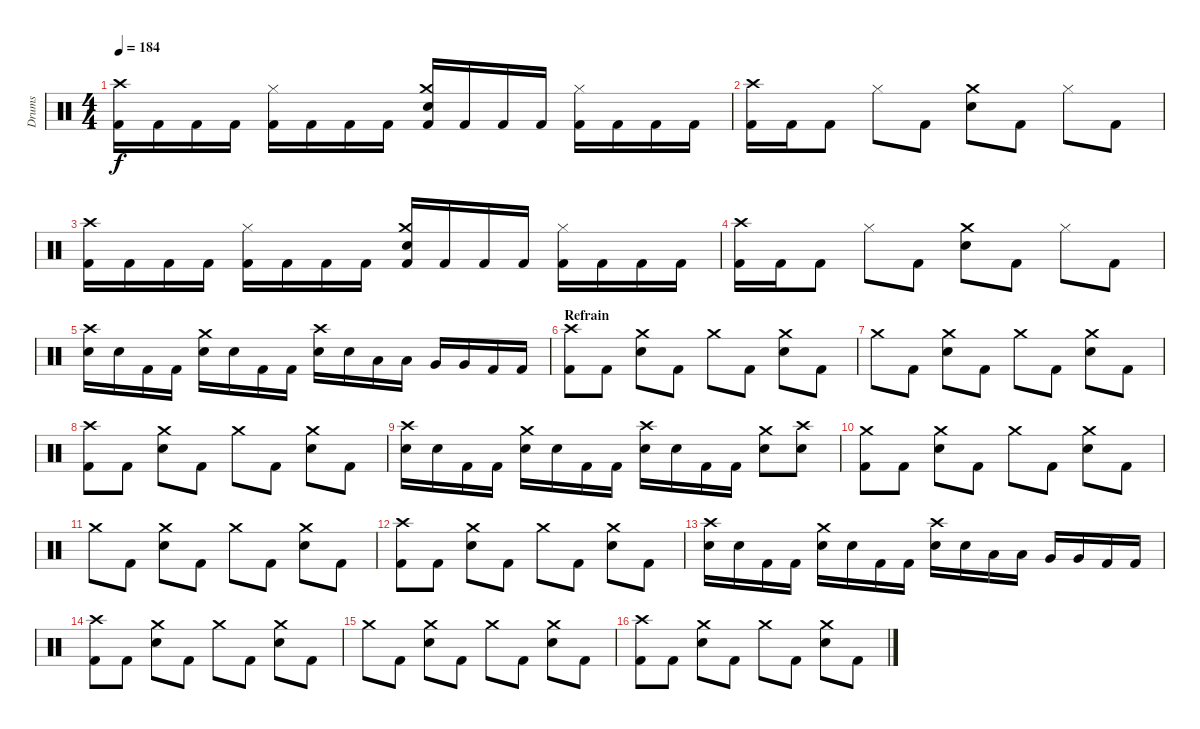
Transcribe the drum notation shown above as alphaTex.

\track ("Drums" "Drums") {instrument percussion}
\staff {score}
\articulation defaults
\ts (4 4)
\tempo 184
\clef neutral
\ks c
("Crash high (hit)" "Kick (hit) 2").16{dy f} "Kick (hit) 2".16 "Kick (hit) 2".16 "Kick (hit) 2".16 ("Hi-Hat (closed)" "Kick (hit) 2").16 "Kick (hit) 2".16 "Kick (hit) 2".16 "Kick (hit) 2".16 ("Crash medium (hit)" "Electric Snare (hit)" "Kick (hit) 2").16 "Kick (hit) 2".16 "Kick (hit) 2".16 "Kick (hit) 2".16 ("Hi-Hat (closed)" "Kick (hit) 2").16 "Kick (hit) 2".16 "Kick (hit) 2".16 "Kick (hit) 2".16 |
("Crash high (hit)" "Kick (hit) 2").16 "Kick (hit) 2".16 "Kick (hit) 2".8 "Hi-Hat (closed)".8 "Kick (hit) 2".8 ("Crash medium (hit)" "Electric Snare (hit)").8 "Kick (hit) 2".8 "Hi-Hat (closed)".8 "Kick (hit) 2".8 |
("Crash high (hit)" "Kick (hit) 2").16 "Kick (hit) 2".16 "Kick (hit) 2".16 "Kick (hit) 2".16 ("Hi-Hat (closed)" "Kick (hit) 2").16 "Kick (hit) 2".16 "Kick (hit) 2".16 "Kick (hit) 2".16 ("Crash medium (hit)" "Electric Snare (hit)" "Kick (hit) 2").16 "Kick (hit) 2".16 "Kick (hit) 2".16 "Kick (hit) 2".16 ("Hi-Hat (closed)" "Kick (hit) 2").16 "Kick (hit) 2".16 "Kick (hit) 2".16 "Kick (hit) 2".16 |
("Crash high (hit)" "Kick (hit) 2").16 "Kick (hit) 2".16 "Kick (hit) 2".8 "Hi-Hat (closed)".8 "Kick (hit) 2".8 ("Crash medium (hit)" "Electric Snare (hit)").8 "Kick (hit) 2".8 "Hi-Hat (closed)".8 "Kick (hit) 2".8 |
("Crash high (hit)" "Electric Snare (hit)").16 "Electric Snare (hit)".16 "Kick (hit) 2".16 "Kick (hit) 2".16 ("Crash medium (hit)" "Electric Snare (hit)").16 "Electric Snare (hit)".16 "Kick (hit) 2".16 "Kick (hit) 2".16 ("Crash high (hit)" "Electric Snare (hit)").16 "Electric Snare (hit)".16 "Low Tom (hit)".16 "Low Tom (hit)".16 "Very Low Tom (hit)".16 "Very Low Tom (hit)".16 "Kick (hit) 2".16 "Kick (hit) 2".16 |
\section ("" "Refrain")
("Crash high (hit)" "Kick (hit) 2").8 "Kick (hit) 2".8 ("Crash medium (hit)" "Electric Snare (hit)").8 "Kick (hit) 2".8 "Crash medium (hit)".8 "Kick (hit) 2".8 ("Crash medium (hit)" "Electric Snare (hit)").8 "Kick (hit) 2".8 |
"Crash medium (hit)".8 "Kick (hit) 2".8 ("Crash medium (hit)" "Electric Snare (hit)").8 "Kick (hit) 2".8 "Crash medium (hit)".8 "Kick (hit) 2".8 ("Crash medium (hit)" "Electric Snare (hit)").8 "Kick (hit) 2".8 |
("Crash high (hit)" "Kick (hit) 2").8 "Kick (hit) 2".8 ("Crash medium (hit)" "Electric Snare (hit)").8 "Kick (hit) 2".8 "Crash medium (hit)".8 "Kick (hit) 2".8 ("Crash medium (hit)" "Electric Snare (hit)").8 "Kick (hit) 2".8 |
("Crash high (hit)" "Electric Snare (hit)").16 "Electric Snare (hit)".16 "Kick (hit) 2".16 "Kick (hit) 2".16 ("Crash medium (hit)" "Electric Snare (hit)").16 "Electric Snare (hit)".16 "Kick (hit) 2".16 "Kick (hit) 2".16 ("Crash high (hit)" "Electric Snare (hit)").16 "Electric Snare (hit)".16 "Kick (hit) 2".16 "Kick (hit) 2".16 ("Crash medium (hit)" "Electric Snare (hit)").8 ("Crash high (hit)" "Electric Snare (hit)").8 |
("Crash medium (hit)" "Kick (hit) 2").8 "Kick (hit) 2".8 ("Crash medium (hit)" "Electric Snare (hit)").8 "Kick (hit) 2".8 "Crash medium (hit)".8 "Kick (hit) 2".8 ("Crash medium (hit)" "Electric Snare (hit)").8 "Kick (hit) 2".8 |
"Crash medium (hit)".8 "Kick (hit) 2".8 ("Crash medium (hit)" "Electric Snare (hit)").8 "Kick (hit) 2".8 "Crash medium (hit)".8 "Kick (hit) 2".8 ("Crash medium (hit)" "Electric Snare (hit)").8 "Kick (hit) 2".8 |
("Crash high (hit)" "Kick (hit) 2").8 "Kick (hit) 2".8 ("Crash medium (hit)" "Electric Snare (hit)").8 "Kick (hit) 2".8 "Crash medium (hit)".8 "Kick (hit) 2".8 ("Crash medium (hit)" "Electric Snare (hit)").8 "Kick (hit) 2".8 |
("Crash high (hit)" "Electric Snare (hit)").16 "Electric Snare (hit)".16 "Kick (hit) 2".16 "Kick (hit) 2".16 ("Crash medium (hit)" "Electric Snare (hit)").16 "Electric Snare (hit)".16 "Kick (hit) 2".16 "Kick (hit) 2".16 ("Crash high (hit)" "Electric Snare (hit)").16 "Electric Snare (hit)".16 "Low Tom (hit)".16 "Low Tom (hit)".16 "Very Low Tom (hit)".16 "Very Low Tom (hit)".16 "Kick (hit) 2".16 "Kick (hit) 2".16 |
("Crash high (hit)" "Kick (hit) 2").8 "Kick (hit) 2".8 ("Crash medium (hit)" "Electric Snare (hit)").8 "Kick (hit) 2".8 "Crash medium (hit)".8 "Kick (hit) 2".8 ("Crash medium (hit)" "Electric Snare (hit)").8 "Kick (hit) 2".8 |
"Crash medium (hit)".8 "Kick (hit) 2".8 ("Crash medium (hit)" "Electric Snare (hit)").8 "Kick (hit) 2".8 "Crash medium (hit)".8 "Kick (hit) 2".8 ("Crash medium (hit)" "Electric Snare (hit)").8 "Kick (hit) 2".8 |
("Crash high (hit)" "Kick (hit) 2").8 "Kick (hit) 2".8 ("Crash medium (hit)" "Electric Snare (hit)").8 "Kick (hit) 2".8 "Crash medium (hit)".8 "Kick (hit) 2".8 ("Crash medium (hit)" "Electric Snare (hit)").8 "Kick (hit) 2".8
